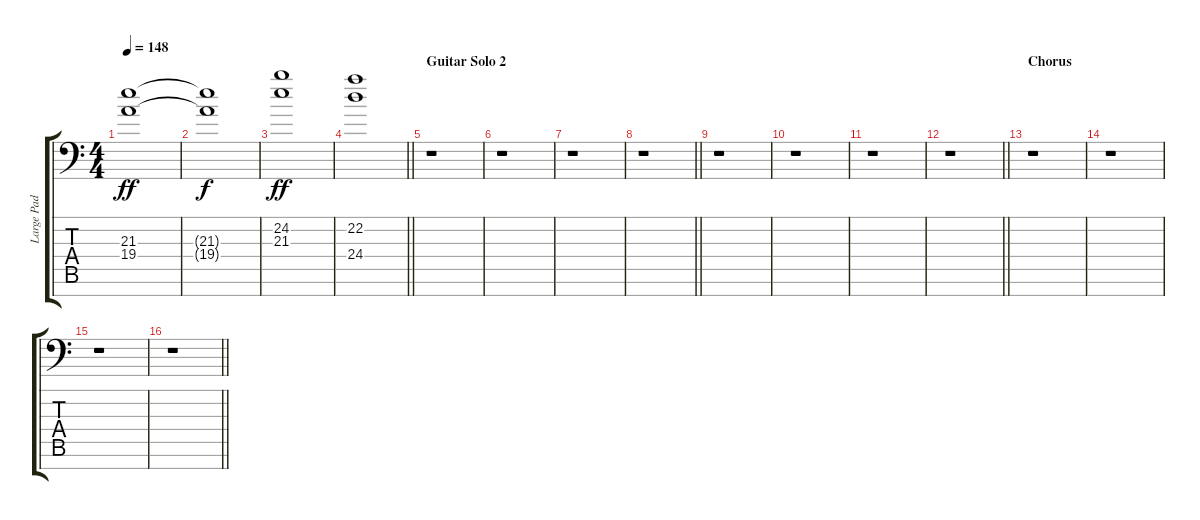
\track ("Large Pad" "Large Pad") {instrument pad2warm}
\staff {score tabs}
\tuning (C8 B3 G3 D3 A2 E2 C-1) {hide}
\ts (4 4)
\tempo 148
\clef f4
\ks c
(21.3 19.4).1{dy ff} |
(21.3{t} 19.4{t}).1{dy f} |
(24.2 21.3).1{dy ff} |
\barLineRight lightlight
(22.2 24.4).1 |
\section ("" "Guitar Solo 2")
r.1 |
r.1 |
r.1 |
\barLineRight lightlight
r.1 |
r.1 |
r.1 |
r.1 |
\barLineRight lightlight
r.1 |
\section ("" "Chorus")
r.1 |
r.1 |
r.1 |
\barLineRight lightlight
r.1
